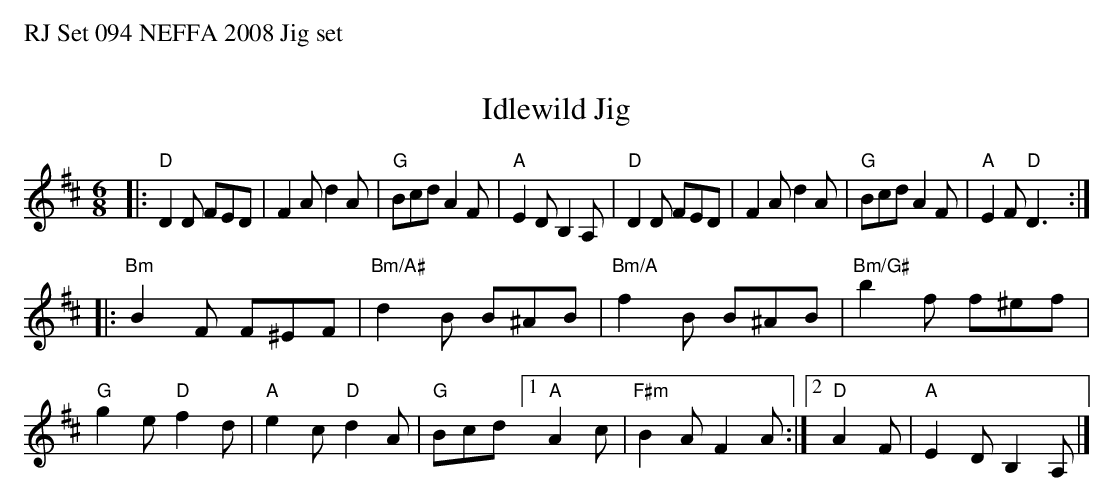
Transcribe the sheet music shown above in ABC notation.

X:1
T: Idlewild Jig
M: 6/8
K: D	% and Bm
|:\
"D" D2D FED | F2A d2 A | "G" Bcd A2F | "A"E2D B,2A, |\
"D" D2D FED | F2A d2 A | "G" Bcd A2F | "A"E2F "D"D3 :|
|:\
"Bm"B2F F^EF | "Bm/A#"d2 B B^AB | "Bm/A" f2 B B^AB | "Bm/G#" b2f f^ef | "G"g2e "D"f2d |\
"A"e2c "D"d2A |"G"Bcd [1 "A"A2c | "F#m"B2A F2A :|[2 "D"A2F | "A"E2D B,2A, |]
